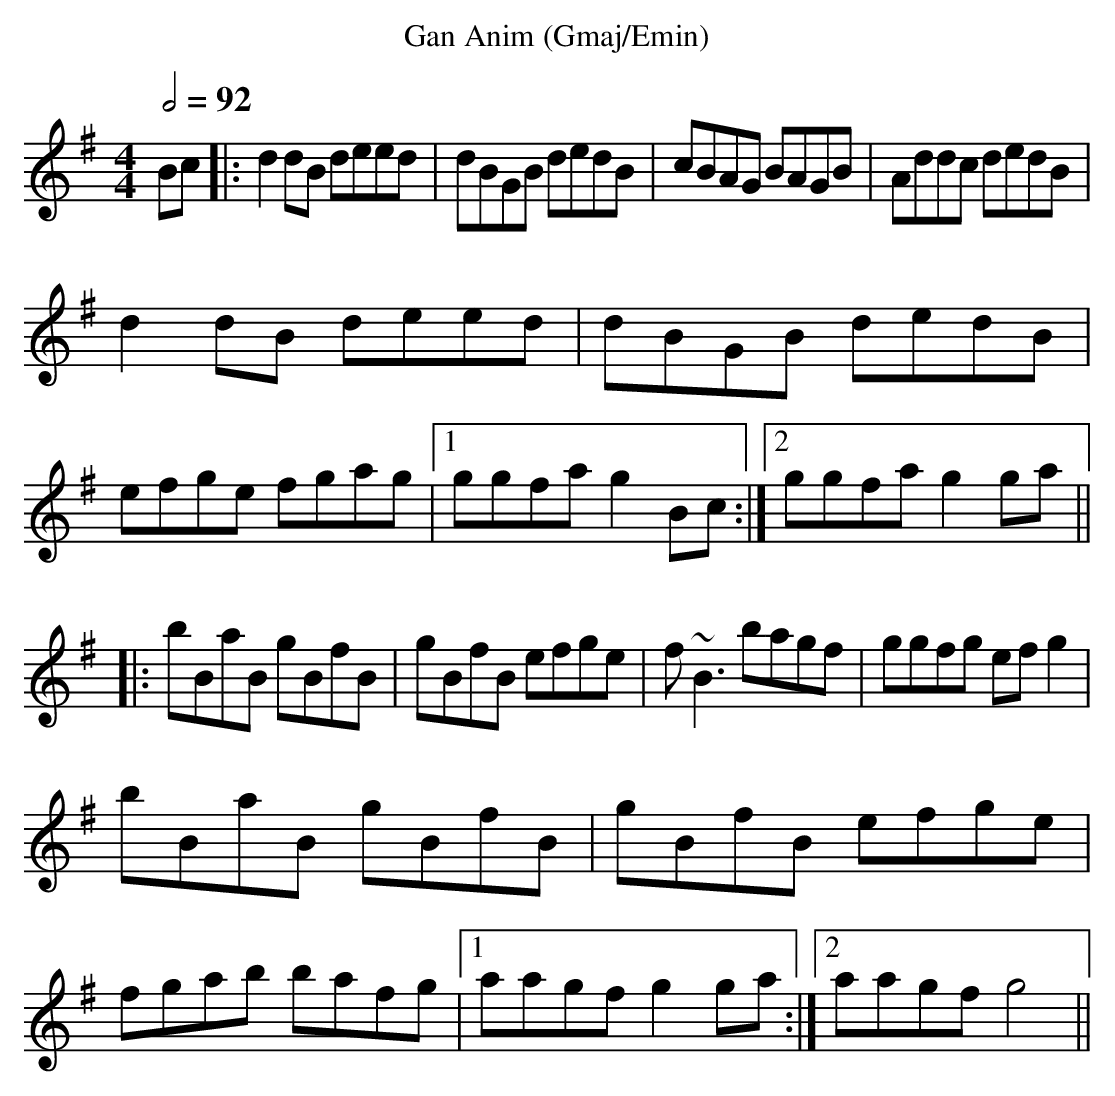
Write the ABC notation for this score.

X:1
T:Gan Anim (Gmaj/Emin)
Q:1/2=92
M:4/4
L:1/8
K:Gmaj
Bc|:d2dB deed|dBGB dedB|cBAG BAGB|Addc dedB|
d2dB deed|dBGB dedB|efge fgag|1ggfa g2Bc:|2ggfa g2ga||
|:bBaB gBfB|gBfB efge|f~B3 bagf|ggfg efg2|
bBaB gBfB|gBfB efge|fgab bafg|1aagf g2ga:|2aagf g4||
